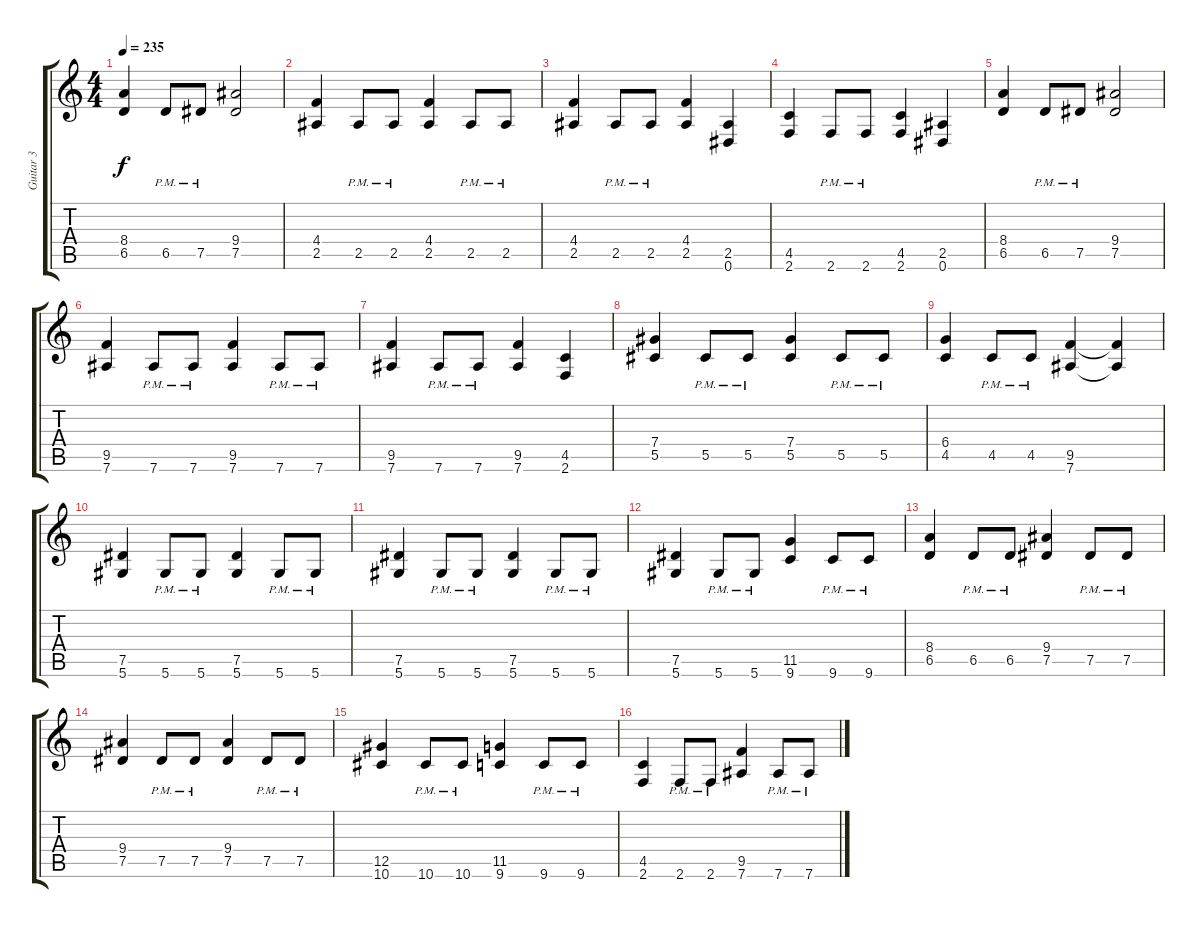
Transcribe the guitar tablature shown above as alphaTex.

\track ("Guitar 3" "Guitar 3") {instrument distortionguitar}
\staff {score tabs}
\tuning (Eb4 Bb3 Gb3 Db3 Ab2 Eb2) {hide}
\ts (4 4)
\tempo 235
\clef g2
\ks c
(8.4 6.5).4{dy f} 6.5{pm}.8 7.5{pm}.8 (9.4 7.5).2 |
(4.4 2.5).4 2.5{pm}.8 2.5{pm}.8 (4.4 2.5).4 2.5{pm}.8 2.5{pm}.8 |
(4.4 2.5).4 2.5{pm}.8 2.5{pm}.8 (4.4 2.5).4 (2.5 0.6).4 |
(4.5 2.6).4 2.6{pm}.8 2.6{pm}.8 (4.5 2.6).4 (2.5 0.6).4 |
(8.4 6.5).4 6.5{pm}.8 7.5{pm}.8 (9.4 7.5).2 |
(9.5 7.6).4 7.6{pm}.8 7.6{pm}.8 (9.5 7.6).4 7.6{pm}.8 7.6{pm}.8 |
(9.5 7.6).4 7.6{pm}.8 7.6{pm}.8 (9.5 7.6).4 (4.5 2.6).4 |
(7.4 5.5).4 5.5{pm}.8 5.5{pm}.8 (7.4 5.5).4 5.5{pm}.8 5.5{pm}.8 |
(6.4 4.5).4 4.5{pm}.8 4.5{pm}.8 (9.5 7.6).4 (9.5{t} 7.6{t}).4 |
(7.5 5.6).4 5.6{pm}.8 5.6{pm}.8 (7.5 5.6).4 5.6{pm}.8 5.6{pm}.8 |
(7.5 5.6).4 5.6{pm}.8 5.6{pm}.8 (7.5 5.6).4 5.6{pm}.8 5.6{pm}.8 |
(7.5 5.6).4 5.6{pm}.8 5.6{pm}.8 (11.5 9.6).4 9.6{pm}.8 9.6{pm}.8 |
(8.4 6.5).4 6.5{pm}.8 6.5{pm}.8 (9.4 7.5).4 7.5{pm}.8 7.5{pm}.8 |
(9.4 7.5).4 7.5{pm}.8 7.5{pm}.8 (9.4 7.5).4 7.5{pm}.8 7.5{pm}.8 |
(12.5 10.6).4 10.6{pm}.8 10.6{pm}.8 (11.5 9.6).4 9.6{pm}.8 9.6{pm}.8 |
(4.5 2.6).4 2.6{pm}.8 2.6{pm}.8 (9.5 7.6).4 7.6{pm}.8 7.6{pm}.8
